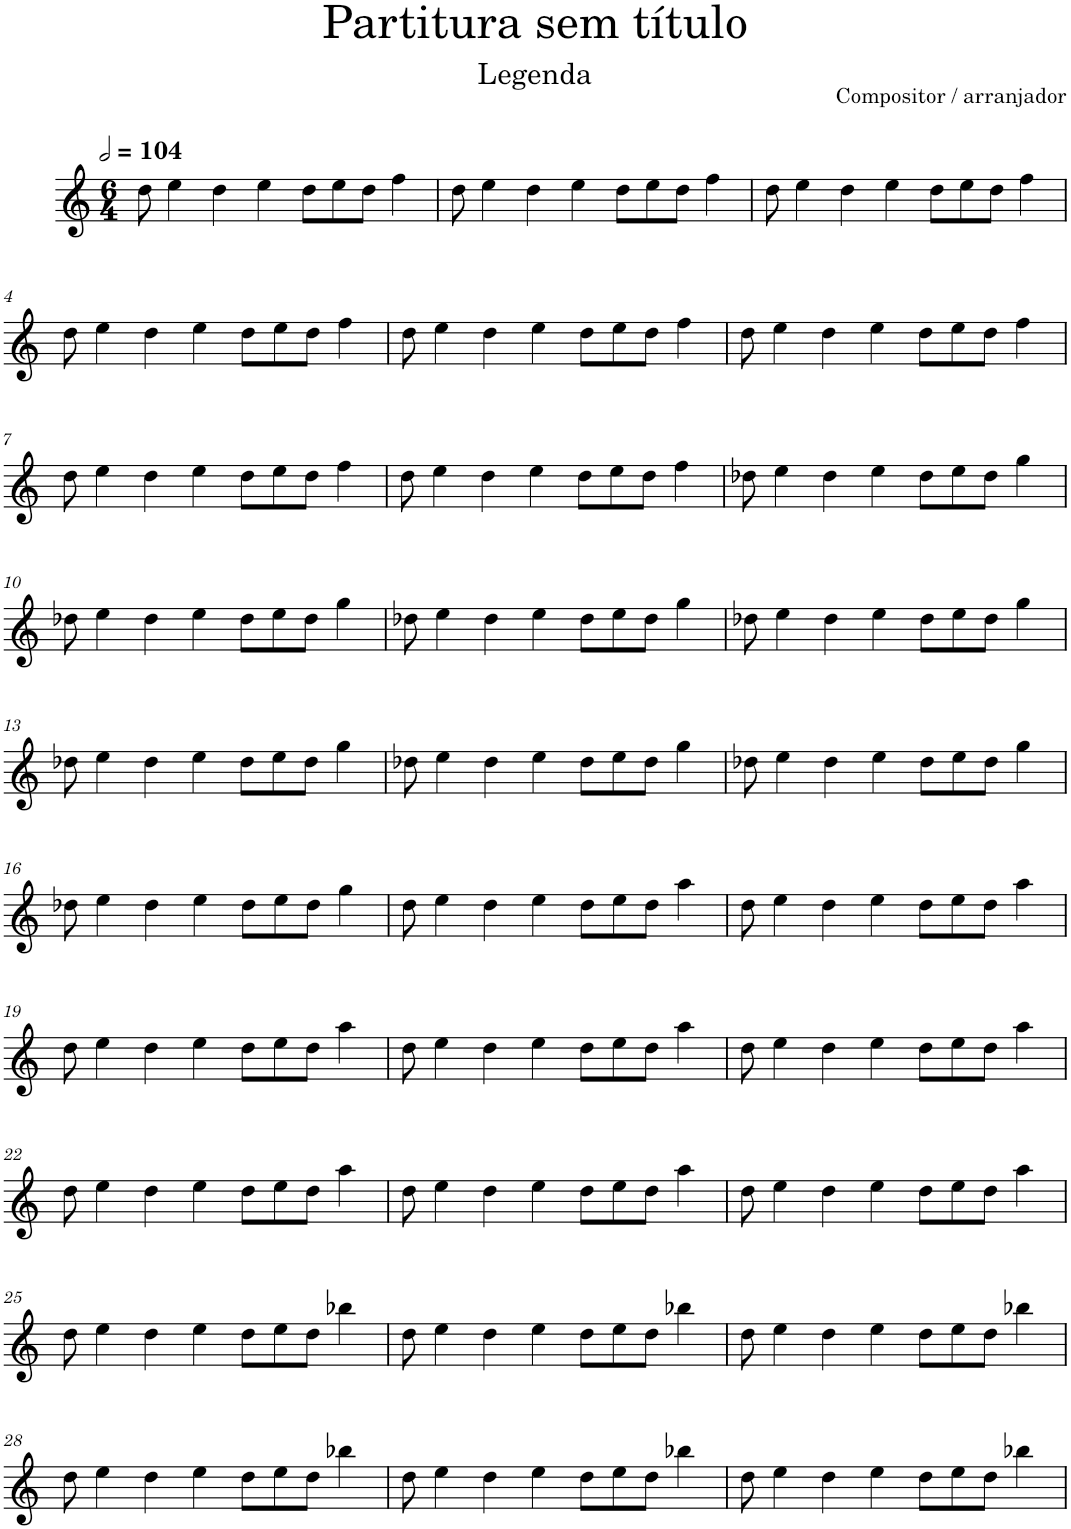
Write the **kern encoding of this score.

**kern
*part1
*staff1
*I"Violino
*I'Vno.
*clefG2
*k[]
*M6/4
*MM208
=1
8dd\
4ee\
4dd\
4ee\
8dd\L
8ee\
8dd\J
4ff\
=2
8dd\
4ee\
4dd\
4ee\
8dd\L
8ee\
8dd\J
4ff\
=3
8dd\
4ee\
4dd\
4ee\
8dd\L
8ee\
8dd\J
4ff\
!!LO:LB:g=z
=4
8dd\
4ee\
4dd\
4ee\
8dd\L
8ee\
8dd\J
4ff\
=5
8dd\
4ee\
4dd\
4ee\
8dd\L
8ee\
8dd\J
4ff\
=6
8dd\
4ee\
4dd\
4ee\
8dd\L
8ee\
8dd\J
4ff\
!!LO:LB:g=z
=7
8dd\
4ee\
4dd\
4ee\
8dd\L
8ee\
8dd\J
4ff\
=8
8dd\
4ee\
4dd\
4ee\
8dd\L
8ee\
8dd\J
4ff\
=9
8dd-X\
4ee\
4dd-\
4ee\
8dd-\L
8ee\
8dd-\J
4gg\
!!LO:LB:g=z
=10
8dd-X\
4ee\
4dd-\
4ee\
8dd-\L
8ee\
8dd-\J
4gg\
=11
8dd-X\
4ee\
4dd-\
4ee\
8dd-\L
8ee\
8dd-\J
4gg\
=12
8dd-X\
4ee\
4dd-\
4ee\
8dd-\L
8ee\
8dd-\J
4gg\
!!LO:LB:g=z
=13
8dd-X\
4ee\
4dd-\
4ee\
8dd-\L
8ee\
8dd-\J
4gg\
=14
8dd-X\
4ee\
4dd-\
4ee\
8dd-\L
8ee\
8dd-\J
4gg\
=15
8dd-X\
4ee\
4dd-\
4ee\
8dd-\L
8ee\
8dd-\J
4gg\
!!LO:LB:g=z
=16
8dd-X\
4ee\
4dd-\
4ee\
8dd-\L
8ee\
8dd-\J
4gg\
=17
8dd\
4ee\
4dd\
4ee\
8dd\L
8ee\
8dd\J
4aa\
=18
8dd\
4ee\
4dd\
4ee\
8dd\L
8ee\
8dd\J
4aa\
!!LO:LB:g=z
=19
8dd\
4ee\
4dd\
4ee\
8dd\L
8ee\
8dd\J
4aa\
=20
8dd\
4ee\
4dd\
4ee\
8dd\L
8ee\
8dd\J
4aa\
=21
8dd\
4ee\
4dd\
4ee\
8dd\L
8ee\
8dd\J
4aa\
!!LO:LB:g=z
=22
8dd\
4ee\
4dd\
4ee\
8dd\L
8ee\
8dd\J
4aa\
=23
8dd\
4ee\
4dd\
4ee\
8dd\L
8ee\
8dd\J
4aa\
=24
8dd\
4ee\
4dd\
4ee\
8dd\L
8ee\
8dd\J
4aa\
!!LO:LB:g=z
=25
8dd\
4ee\
4dd\
4ee\
8dd\L
8ee\
8dd\J
4bb-X\
=26
8dd\
4ee\
4dd\
4ee\
8dd\L
8ee\
8dd\J
4bb-X\
=27
8dd\
4ee\
4dd\
4ee\
8dd\L
8ee\
8dd\J
4bb-X\
!!LO:LB:g=z
=28
8dd\
4ee\
4dd\
4ee\
8dd\L
8ee\
8dd\J
4bb-X\
=29
8dd\
4ee\
4dd\
4ee\
8dd\L
8ee\
8dd\J
4bb-X\
=30
8dd\
4ee\
4dd\
4ee\
8dd\L
8ee\
8dd\J
4bb-X\
=
*-
